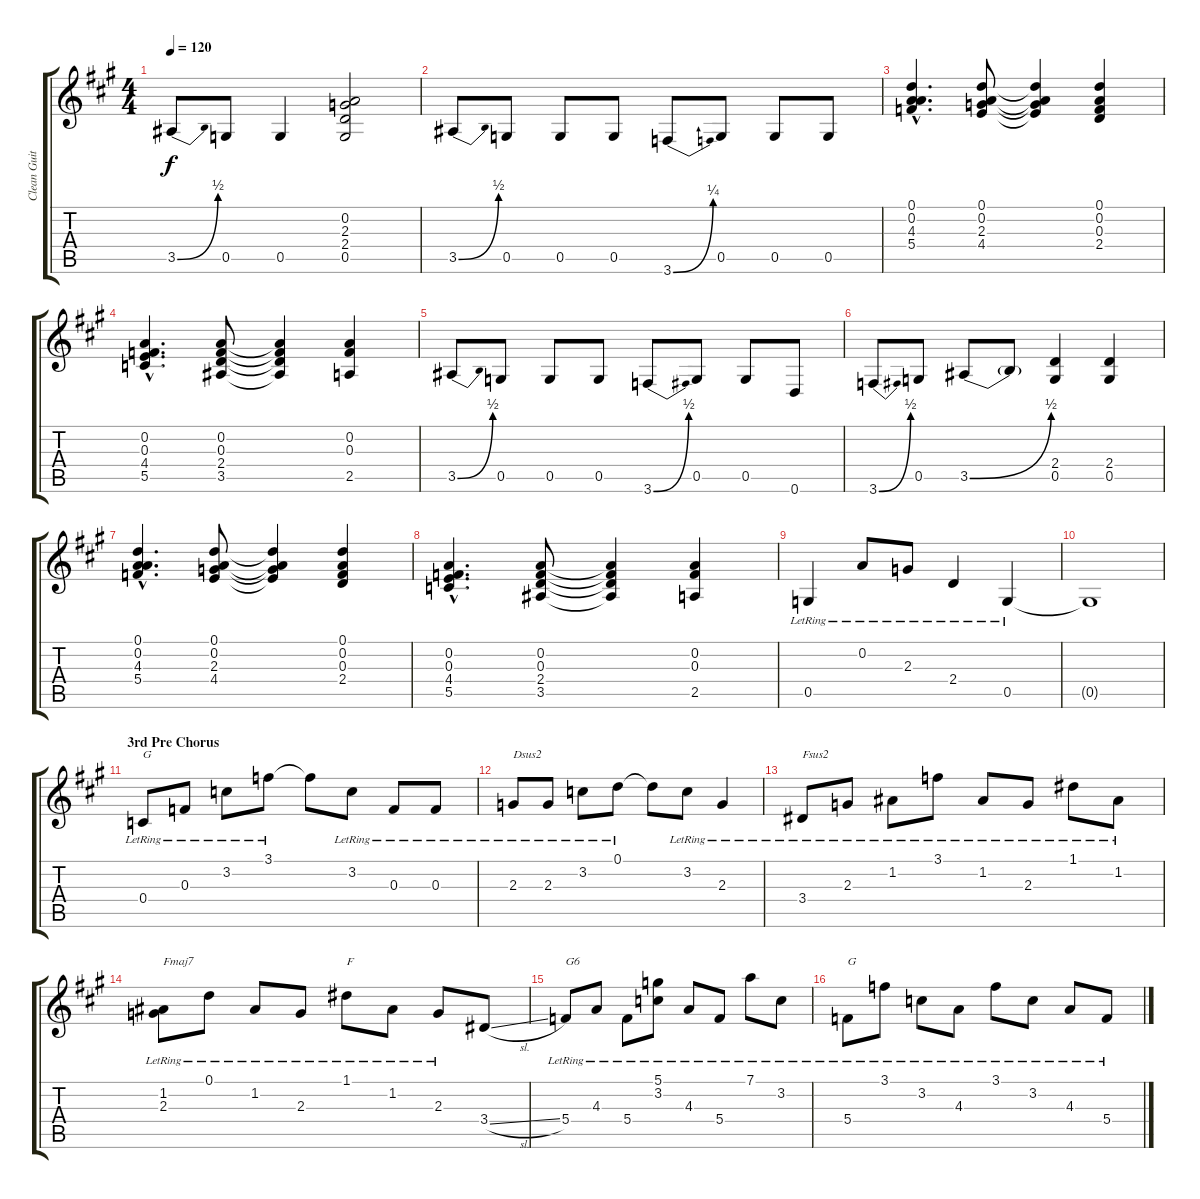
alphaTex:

\track ("Clean Guitar" "Clean Guit") {instrument acousticguitarsteel}
\staff {score tabs}
\tuning (D4 A3 F3 C3 G2 D2) {hide}
\ts (4 4)
\tempo 120
\clef g2
\ks a
3.5{be (bend 0 0 60 2)}.8{dy f} 0.5.8 0.5.4 (0.2 2.3 2.4 0.5).2 |
3.5{be (bend 0 0 60 2)}.8 0.5.8 0.5.8 0.5.8 3.6{be (bend 0 0 60 1)}.8 0.5.8 0.5.8 0.5.8 |
(0.1{hac} 0.2{hac} 4.3{hac} 5.4{hac}).4{d} (0.1 0.2 2.3 4.4).8 (0.1{t} 0.2{t} 2.3{t} 4.4{t}).4 (0.1 0.2 0.3 2.4).4 |
(0.2{hac} 0.3{hac} 4.4{hac} 5.5{hac}).4{d} (0.2 0.3 2.4 3.5).8 (0.2{t} 0.3{t} 2.4{t} 3.5{t}).4 (0.2 0.3 2.5).4 |
3.5{be (bend 0 0 60 2)}.8 0.5.8 0.5.8 0.5.8 3.6{be (bend 0 0 60 2)}.8 0.5.8 0.5.8 0.6.8 |
3.6{be (bend 0 0 60 2)}.8 0.5.8 3.5{be (bend 0 0 60 2)}.8 3.5{t}.8 (2.4 0.5).4 (2.4 0.5).4 |
(0.1{hac} 0.2{hac} 4.3{hac} 5.4{hac}).4{d} (0.1 0.2 2.3 4.4).8 (0.1{t} 0.2{t} 2.3{t} 4.4{t}).4 (0.1 0.2 0.3 2.4).4 |
(0.2{hac} 0.3{hac} 4.4{hac} 5.5{hac}).4{d} (0.2 0.3 2.4 3.5).8 (0.2{t} 0.3{t} 2.4{t} 3.5{t}).4 (0.2 0.3 2.5).4 |
0.5{lr}.4 0.2{lr}.8 2.3{lr}.8 2.4{lr}.4 0.5{lr}.4 |
0.5{t}.1 |
\section ("" "3rd Pre Chorus")
0.4{lr}.8{txt "G"} 0.3{lr}.8 3.2{lr}.8 3.1{lr}.8 3.1{t}.8 3.2{lr}.8 0.3{lr}.8 0.3{lr}.8 |
2.3{lr}.8{txt "Dsus2"} 2.3{lr}.8 3.2{lr}.8 0.1{lr}.8 0.1{t}.8 3.2{lr}.8 2.3{lr}.4 |
3.4{lr}.8{txt "Fsus2"} 2.3{lr}.8 1.2{lr}.8 3.1{lr}.8 1.2{lr}.8 2.3{lr}.8 1.1{lr}.8 1.2{lr}.8 |
(1.2{lr} 2.3{lr}).8{txt "Fmaj7"} 0.1{lr}.8 1.2{lr}.8 2.3{lr}.8 1.1{lr}.8{txt "F"} 1.2{lr}.8 2.3{lr}.8 3.4{sl}.8 |
5.4{lr}.8{txt "G6"} 4.3{lr}.8 5.4{lr}.8 (5.1{lr} 3.2{lr}).8 4.3{lr}.8 5.4{lr}.8 7.1{lr}.8 3.2{lr}.8 |
5.4{lr}.8{txt "G"} 3.1{lr}.8 3.2{lr}.8 4.3{lr}.8 3.1{lr}.8 3.2{lr}.8 4.3{lr}.8 5.4{lr}.8
